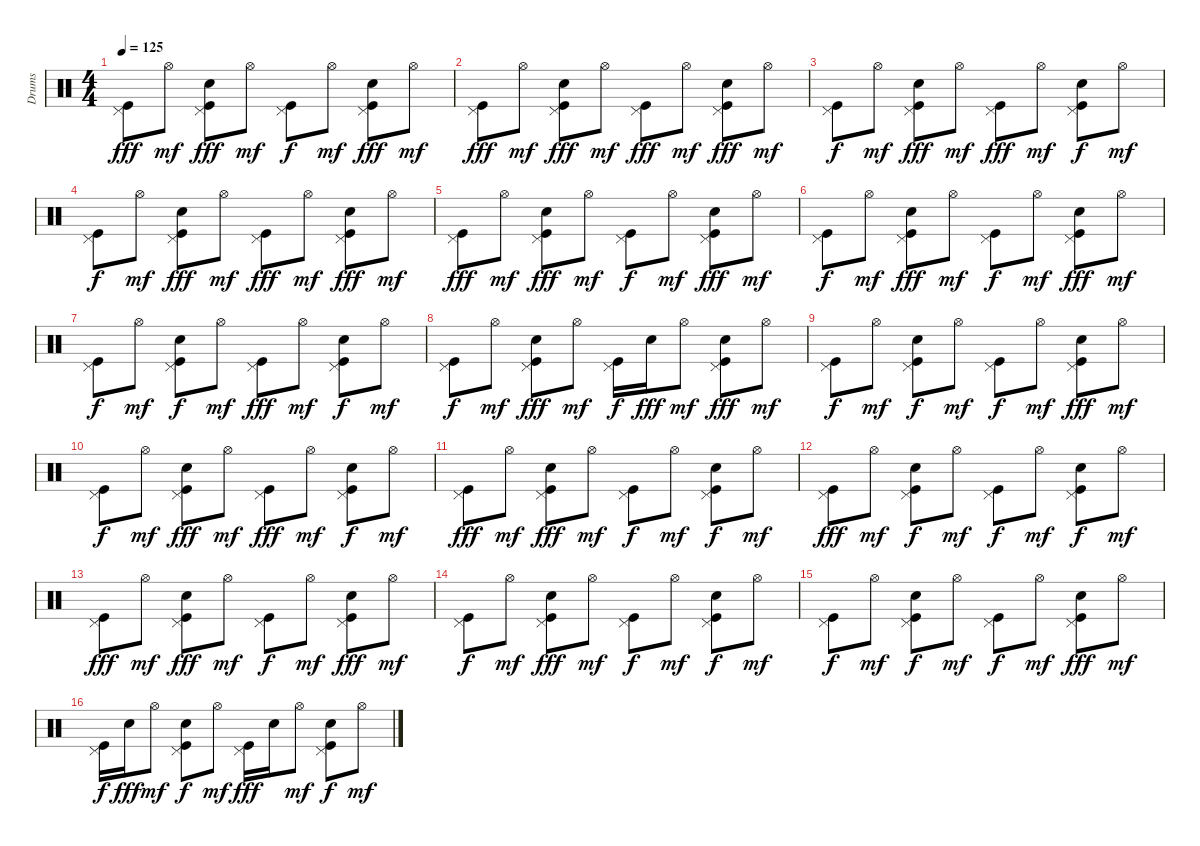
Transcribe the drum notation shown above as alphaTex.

\track ("Drums" "Drums") {instrument percussion}
\staff {score}
\articulation defaults
\ts (4 4)
\tempo 125
\clef neutral
\ks c
("Pedal Hi-Hat (hit)" "Kick (hit)").8{dy fff} "Hi-Hat (open)".8{dy mf} ("Kick (hit)" "Pedal Hi-Hat (hit)" "Electric Snare (hit)").8{dy fff} "Hi-Hat (open)".8{dy mf} ("Kick (hit)" "Pedal Hi-Hat (hit)").8{dy f} "Hi-Hat (open)".8{dy mf} ("Pedal Hi-Hat (hit)" "Electric Snare (hit)" "Kick (hit)").8{dy fff} "Hi-Hat (open)".8{dy mf} |
("Pedal Hi-Hat (hit)" "Kick (hit)").8{dy fff} "Hi-Hat (open)".8{dy mf} ("Pedal Hi-Hat (hit)" "Electric Snare (hit)" "Kick (hit)").8{dy fff} "Hi-Hat (open)".8{dy mf} ("Pedal Hi-Hat (hit)" "Kick (hit)").8{dy fff} "Hi-Hat (open)".8{dy mf} ("Pedal Hi-Hat (hit)" "Electric Snare (hit)" "Kick (hit)").8{dy fff} "Hi-Hat (open)".8{dy mf} |
("Kick (hit)" "Pedal Hi-Hat (hit)").8{dy f} "Hi-Hat (open)".8{dy mf} ("Kick (hit)" "Pedal Hi-Hat (hit)" "Electric Snare (hit)").8{dy fff} "Hi-Hat (open)".8{dy mf} ("Pedal Hi-Hat (hit)" "Kick (hit)").8{dy fff} "Hi-Hat (open)".8{dy mf} ("Kick (hit)" "Electric Snare (hit)" "Pedal Hi-Hat (hit)").8{dy f} "Hi-Hat (open)".8{dy mf} |
("Kick (hit)" "Pedal Hi-Hat (hit)").8{dy f} "Hi-Hat (open)".8{dy mf} ("Electric Snare (hit)" "Pedal Hi-Hat (hit)" "Kick (hit)").8{dy fff} "Hi-Hat (open)".8{dy mf} ("Pedal Hi-Hat (hit)" "Kick (hit)").8{dy fff} "Hi-Hat (open)".8{dy mf} ("Pedal Hi-Hat (hit)" "Electric Snare (hit)" "Kick (hit)").8{dy fff} "Hi-Hat (open)".8{dy mf} |
("Pedal Hi-Hat (hit)" "Kick (hit)").8{dy fff} "Hi-Hat (open)".8{dy mf} ("Pedal Hi-Hat (hit)" "Kick (hit)" "Electric Snare (hit)").8{dy fff} "Hi-Hat (open)".8{dy mf} ("Kick (hit)" "Pedal Hi-Hat (hit)").8{dy f} "Hi-Hat (open)".8{dy mf} ("Kick (hit)" "Pedal Hi-Hat (hit)" "Electric Snare (hit)").8{dy fff} "Hi-Hat (open)".8{dy mf} |
("Kick (hit)" "Pedal Hi-Hat (hit)").8{dy f} "Hi-Hat (open)".8{dy mf} ("Pedal Hi-Hat (hit)" "Electric Snare (hit)" "Kick (hit)").8{dy fff} "Hi-Hat (open)".8{dy mf} ("Kick (hit)" "Pedal Hi-Hat (hit)").8{dy f} "Hi-Hat (open)".8{dy mf} ("Electric Snare (hit)" "Pedal Hi-Hat (hit)" "Kick (hit)").8{dy fff} "Hi-Hat (open)".8{dy mf} |
("Kick (hit)" "Pedal Hi-Hat (hit)").8{dy f} "Hi-Hat (open)".8{dy mf} ("Kick (hit)" "Electric Snare (hit)" "Pedal Hi-Hat (hit)").8{dy f} "Hi-Hat (open)".8{dy mf} ("Pedal Hi-Hat (hit)" "Kick (hit)").8{dy fff} "Hi-Hat (open)".8{dy mf} ("Electric Snare (hit)" "Kick (hit)" "Pedal Hi-Hat (hit)").8{dy f} "Hi-Hat (open)".8{dy mf} |
("Kick (hit)" "Pedal Hi-Hat (hit)").8{dy f} "Hi-Hat (open)".8{dy mf} ("Electric Snare (hit)" "Pedal Hi-Hat (hit)" "Kick (hit)").8{dy fff} "Hi-Hat (open)".8{dy mf} ("Kick (hit)" "Pedal Hi-Hat (hit)").16{dy f} "Electric Snare (hit)".16{dy fff} "Hi-Hat (open)".8{dy mf} ("Pedal Hi-Hat (hit)" "Electric Snare (hit)" "Kick (hit)").8{dy fff} "Hi-Hat (open)".8{dy mf} |
("Kick (hit)" "Pedal Hi-Hat (hit)").8{dy f} "Hi-Hat (open)".8{dy mf} ("Electric Snare (hit)" "Kick (hit)" "Pedal Hi-Hat (hit)").8{dy f} "Hi-Hat (open)".8{dy mf} ("Kick (hit)" "Pedal Hi-Hat (hit)").8{dy f} "Hi-Hat (open)".8{dy mf} ("Electric Snare (hit)" "Pedal Hi-Hat (hit)" "Kick (hit)").8{dy fff} "Hi-Hat (open)".8{dy mf} |
("Kick (hit)" "Pedal Hi-Hat (hit)").8{dy f} "Hi-Hat (open)".8{dy mf} ("Pedal Hi-Hat (hit)" "Electric Snare (hit)" "Kick (hit)").8{dy fff} "Hi-Hat (open)".8{dy mf} ("Pedal Hi-Hat (hit)" "Kick (hit)").8{dy fff} "Hi-Hat (open)".8{dy mf} ("Electric Snare (hit)" "Kick (hit)" "Pedal Hi-Hat (hit)").8{dy f} "Hi-Hat (open)".8{dy mf} |
("Pedal Hi-Hat (hit)" "Kick (hit)").8{dy fff} "Hi-Hat (open)".8{dy mf} ("Pedal Hi-Hat (hit)" "Electric Snare (hit)" "Kick (hit)").8{dy fff} "Hi-Hat (open)".8{dy mf} ("Kick (hit)" "Pedal Hi-Hat (hit)").8{dy f} "Hi-Hat (open)".8{dy mf} ("Electric Snare (hit)" "Kick (hit)" "Pedal Hi-Hat (hit)").8{dy f} "Hi-Hat (open)".8{dy mf} |
("Pedal Hi-Hat (hit)" "Kick (hit)").8{dy fff} "Hi-Hat (open)".8{dy mf} ("Electric Snare (hit)" "Kick (hit)" "Pedal Hi-Hat (hit)").8{dy f} "Hi-Hat (open)".8{dy mf} ("Kick (hit)" "Pedal Hi-Hat (hit)").8{dy f} "Hi-Hat (open)".8{dy mf} ("Kick (hit)" "Electric Snare (hit)" "Pedal Hi-Hat (hit)").8{dy f} "Hi-Hat (open)".8{dy mf} |
("Pedal Hi-Hat (hit)" "Kick (hit)").8{dy fff} "Hi-Hat (open)".8{dy mf} ("Pedal Hi-Hat (hit)" "Electric Snare (hit)" "Kick (hit)").8{dy fff} "Hi-Hat (open)".8{dy mf} ("Kick (hit)" "Pedal Hi-Hat (hit)").8{dy f} "Hi-Hat (open)".8{dy mf} ("Pedal Hi-Hat (hit)" "Kick (hit)" "Electric Snare (hit)").8{dy fff} "Hi-Hat (open)".8{dy mf} |
("Kick (hit)" "Pedal Hi-Hat (hit)").8{dy f} "Hi-Hat (open)".8{dy mf} ("Pedal Hi-Hat (hit)" "Kick (hit)" "Electric Snare (hit)").8{dy fff} "Hi-Hat (open)".8{dy mf} ("Kick (hit)" "Pedal Hi-Hat (hit)").8{dy f} "Hi-Hat (open)".8{dy mf} ("Kick (hit)" "Electric Snare (hit)" "Pedal Hi-Hat (hit)").8{dy f} "Hi-Hat (open)".8{dy mf} |
("Kick (hit)" "Pedal Hi-Hat (hit)").8{dy f} "Hi-Hat (open)".8{dy mf} ("Kick (hit)" "Electric Snare (hit)" "Pedal Hi-Hat (hit)").8{dy f} "Hi-Hat (open)".8{dy mf} ("Kick (hit)" "Pedal Hi-Hat (hit)").8{dy f} "Hi-Hat (open)".8{dy mf} ("Pedal Hi-Hat (hit)" "Electric Snare (hit)" "Kick (hit)").8{dy fff} "Hi-Hat (open)".8{dy mf} |
("Kick (hit)" "Pedal Hi-Hat (hit)").16{dy f} "Electric Snare (hit)".16{dy fff} "Hi-Hat (open)".8{dy mf} ("Electric Snare (hit)" "Kick (hit)" "Pedal Hi-Hat (hit)").8{dy f} "Hi-Hat (open)".8{dy mf} ("Pedal Hi-Hat (hit)" "Kick (hit)").16{dy fff} "Electric Snare (hit)".16 "Hi-Hat (open)".8{dy mf} ("Electric Snare (hit)" "Kick (hit)" "Pedal Hi-Hat (hit)").8{dy f} "Hi-Hat (open)".8{dy mf}
